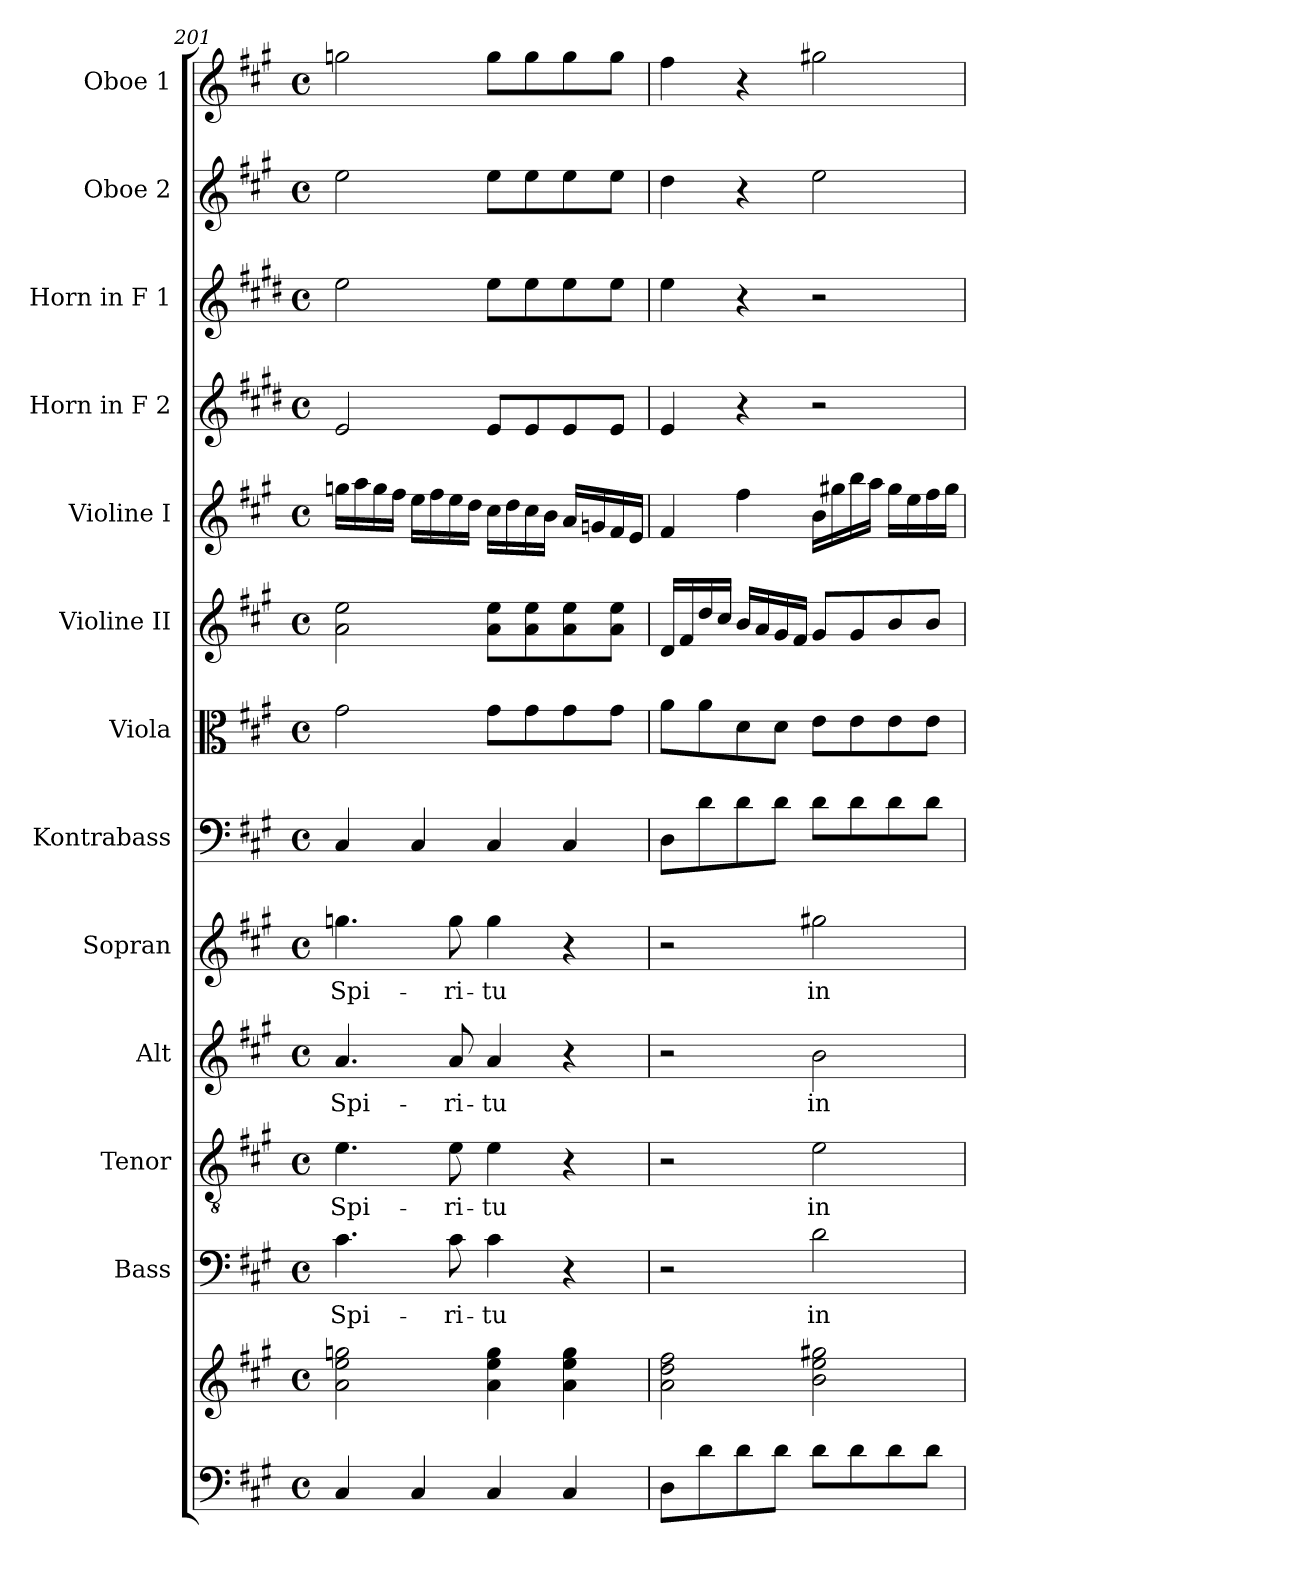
**kern	**kern	**kern	**text	**kern	**text	**kern	**text	**kern	**text	**kern	**kern	**kern	**kern	**kern	**kern	**kern	**kern
*part13	*part13	*part12	*part12	*part11	*part11	*part10	*part10	*part9	*part9	*part8	*part7	*part6	*part5	*part4	*part3	*part2	*part1
*staff14	*staff13	*staff12	*staff12	*staff11	*staff11	*staff10	*staff10	*staff9	*staff9	*staff8	*staff7	*staff6	*staff5	*staff4	*staff3	*staff2	*staff1
*	*	*I"Bass	*	*I"Tenor	*	*I"Alt	*	*I"Sopran	*	*I"Kontrabass	*I"Viola	*I"Violine II	*I"Violine I	*I"Horn in F 2	*I"Horn in F 1	*I"Oboe 2	*I"Oboe 1
*	*	*I'B.	*	*I'T.	*	*I'A.	*	*I'S.	*	*I'Kb.	*I'Vla.	*I'Vl. II	*I'Vl. I	*	*	*I'Ob.. 2	*I'Ob. 1
*clefF4	*clefG2	*clefF4	*	*clefGv2	*	*clefG2	*	*clefG2	*	*clefF4	*clefC3	*clefG2	*clefG2	*clefG2	*clefG2	*clefG2	*clefG2
*	*	*	*	*	*	*	*	*	*	*ITrd7c12	*	*	*	*ITrd4c7	*ITrd4c7	*	*
*k[f#c#g#]	*k[f#c#g#]	*k[f#c#g#]	*	*k[f#c#g#]	*	*k[f#c#g#]	*	*k[f#c#g#]	*	*k[f#c#g#]	*k[f#c#g#]	*k[f#c#g#]	*k[f#c#g#]	*k[f#c#g#]	*k[f#c#g#]	*k[f#c#g#]	*k[f#c#g#]
*A:	*A:	*A:	*	*A:	*	*A:	*	*A:	*	*A:	*A:	*A:	*A:	*A:	*A:	*A:	*A:
*M4/4	*M4/4	*M4/4	*	*M4/4	*	*M4/4	*	*M4/4	*	*M4/4	*M4/4	*M4/4	*M4/4	*M4/4	*M4/4	*M4/4	*M4/4
*met(c)	*met(c)	*met(c)	*	*met(c)	*	*met(c)	*	*met(c)	*	*met(c)	*met(c)	*met(c)	*met(c)	*met(c)	*met(c)	*met(c)	*met(c)
=201	=201	=201	=201	=201	=201	=201	=201	=201	=201	=201	=201	=201	=201	=201	=201	=201	=201
!	!	!	!LO:LY:b	!	!LO:LY:b	!	!LO:LY:b	!	!LO:LY:b	!	!	!	!	!	!	!	!
4C#/	2a\ 2ee\ 2ggn\	4.c#\	Spi-	4.e\	Spi-	4.a/	Spi-	4.ggn\	Spi-	4CC#/	2g#\	2a\ 2ee\	16ggn\LL	2A/	2a\	2ee\	2ggn\
.	.	.	.	.	.	.	.	.	.	.	.	.	16aa\	.	.	.	.
.	.	.	.	.	.	.	.	.	.	.	.	.	16gg\	.	.	.	.
.	.	.	.	.	.	.	.	.	.	.	.	.	16ff#\JJ	.	.	.	.
4C#/	.	.	.	.	.	.	.	.	.	4CC#/	.	.	16ee\LL	.	.	.	.
.	.	.	.	.	.	.	.	.	.	.	.	.	16ff#\	.	.	.	.
!	!	!	!LO:LY:b	!	!LO:LY:b	!	!LO:LY:b	!	!LO:LY:b	!	!	!	!	!	!	!	!
.	.	8c#\	-ri-	8e\	-ri-	8a/	-ri-	8gg\	-ri-	.	.	.	16ee\	.	.	.	.
.	.	.	.	.	.	.	.	.	.	.	.	.	16dd\JJ	.	.	.	.
!	!	!	!LO:LY:b	!	!LO:LY:b	!	!LO:LY:b	!	!LO:LY:b	!	!	!	!	!	!	!	!
4C#/	4a\ 4ee\ 4gg\	4c#\	-tu	4e\	-tu	4a/	-tu	4gg\	-tu	4CC#/	8g#\L	8a\ 8ee\L	16cc#\LL	8A/L	8a\L	8ee\L	8gg\L
.	.	.	.	.	.	.	.	.	.	.	.	.	16dd\	.	.	.	.
.	.	.	.	.	.	.	.	.	.	.	8g#\	8a\ 8ee\	16cc#\	8A/	8a\	8ee\	8gg\
.	.	.	.	.	.	.	.	.	.	.	.	.	16b\JJ	.	.	.	.
4C#/	4a\ 4ee\ 4gg\	4r	.	4r	.	4r	.	4r	.	4CC#/	8g#\	8a\ 8ee\	16a/LL	8A/	8a\	8ee\	8gg\
.	.	.	.	.	.	.	.	.	.	.	.	.	16gn/	.	.	.	.
.	.	.	.	.	.	.	.	.	.	.	8g#\J	8a\ 8ee\J	16f#/	8A/J	8a\J	8ee\J	8gg\J
.	.	.	.	.	.	.	.	.	.	.	.	.	16e/JJ	.	.	.	.
!!LO:PB:g=z
=202	=202	=202	=202	=202	=202	=202	=202	=202	=202	=202	=202	=202	=202	=202	=202	=202	=202
8D\L	2a\ 2dd\ 2ff#\	2r	.	2r	.	2r	.	2r	.	8DD\L	8a\L	16d/LL	4f#/	4A/	4a\	4dd\	4ff#\
.	.	.	.	.	.	.	.	.	.	.	.	16f#/	.	.	.	.	.
8d\	.	.	.	.	.	.	.	.	.	8D\	8a\	16dd/	.	.	.	.	.
.	.	.	.	.	.	.	.	.	.	.	.	16cc#/JJ	.	.	.	.	.
8d\	.	.	.	.	.	.	.	.	.	8D\	8d\	16b/LL	4ff#\	4r	4r	4r	4r
.	.	.	.	.	.	.	.	.	.	.	.	16a/	.	.	.	.	.
8d\J	.	.	.	.	.	.	.	.	.	8D\J	8d\J	16g#/	.	.	.	.	.
.	.	.	.	.	.	.	.	.	.	.	.	16f#/JJ	.	.	.	.	.
!	!	!	!LO:LY:b	!	!LO:LY:b	!	!LO:LY:b	!	!LO:LY:b	!	!	!	!	!	!	!	!
8d\L	2b\ 2ee\ 2gg#X\	2d\	in	2e\	in	2b\	in	2gg#X\	in	8D\L	8e\L	8g#/L	16b\LL	2r	2r	2ee\	2gg#X\
.	.	.	.	.	.	.	.	.	.	.	.	.	16gg#X\	.	.	.	.
8d\	.	.	.	.	.	.	.	.	.	8D\	8e\	8g#/	16bb\	.	.	.	.
.	.	.	.	.	.	.	.	.	.	.	.	.	16aa\JJ	.	.	.	.
8d\	.	.	.	.	.	.	.	.	.	8D\	8e\	8b/	16gg#\LL	.	.	.	.
.	.	.	.	.	.	.	.	.	.	.	.	.	16ee\	.	.	.	.
8d\J	.	.	.	.	.	.	.	.	.	8D\J	8e\J	8b/J	16ff#\	.	.	.	.
.	.	.	.	.	.	.	.	.	.	.	.	.	16gg#\JJ	.	.	.	.
=	=	=	=	=	=	=	=	=	=	=	=	=	=	=	=	=	=
*-	*-	*-	*-	*-	*-	*-	*-	*-	*-	*-	*-	*-	*-	*-	*-	*-	*-
